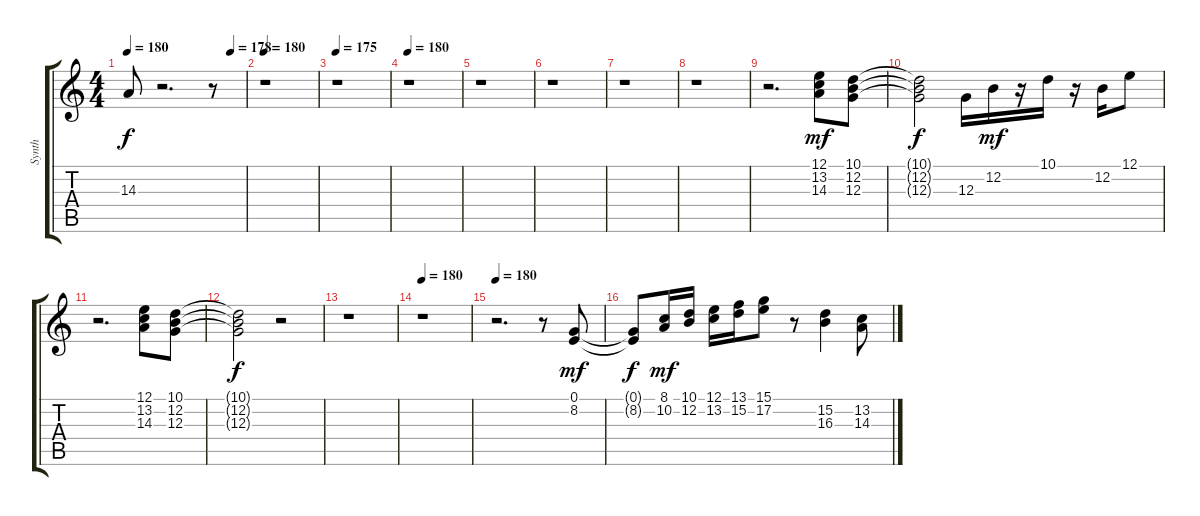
\track ("Synth" "Synth") {instrument pad3polysynth}
\staff {score tabs}
\tuning (E4 B3 G3 D3 A2 E2) {hide}
\ts (4 4)
\tempo 180
\tempo (178 0.875)
\clef g2
\ks c
14.3.8{dy f} r.2{d} r.8 |
\tempo 180
r.1 |
\tempo 175
r.1 |
\tempo 180
r.1 |
r.1 |
r.1 |
r.1 |
r.1 |
r.2{d} (12.1 13.2 14.3).8{dy mf volume 13} (10.1 12.2 12.3).8 |
(10.1{t} 12.2{t} 12.3{t}).2{dy f} 12.3.16 12.2.16{dy mf} r.16 10.1.16 r.16 12.2.16 12.1.8 |
r.2{d} (12.1 13.2 14.3).8 (10.1 12.2 12.3).8 |
(10.1{t} 12.2{t} 12.3{t}).2{dy f} r.2 |
r.1 |
\tempo 180
r.1 |
\tempo 180
r.2{d} r.8 (0.1 8.2).8{dy mf} |
(0.1{t} 8.2{t}).8{dy f} (8.1 10.2).16{dy mf} (10.1 12.2).16 (12.1 13.2).16 (13.1 15.2).16 (15.1 17.2).8 r.8 (15.2 16.3).4 (13.2 14.3).8
